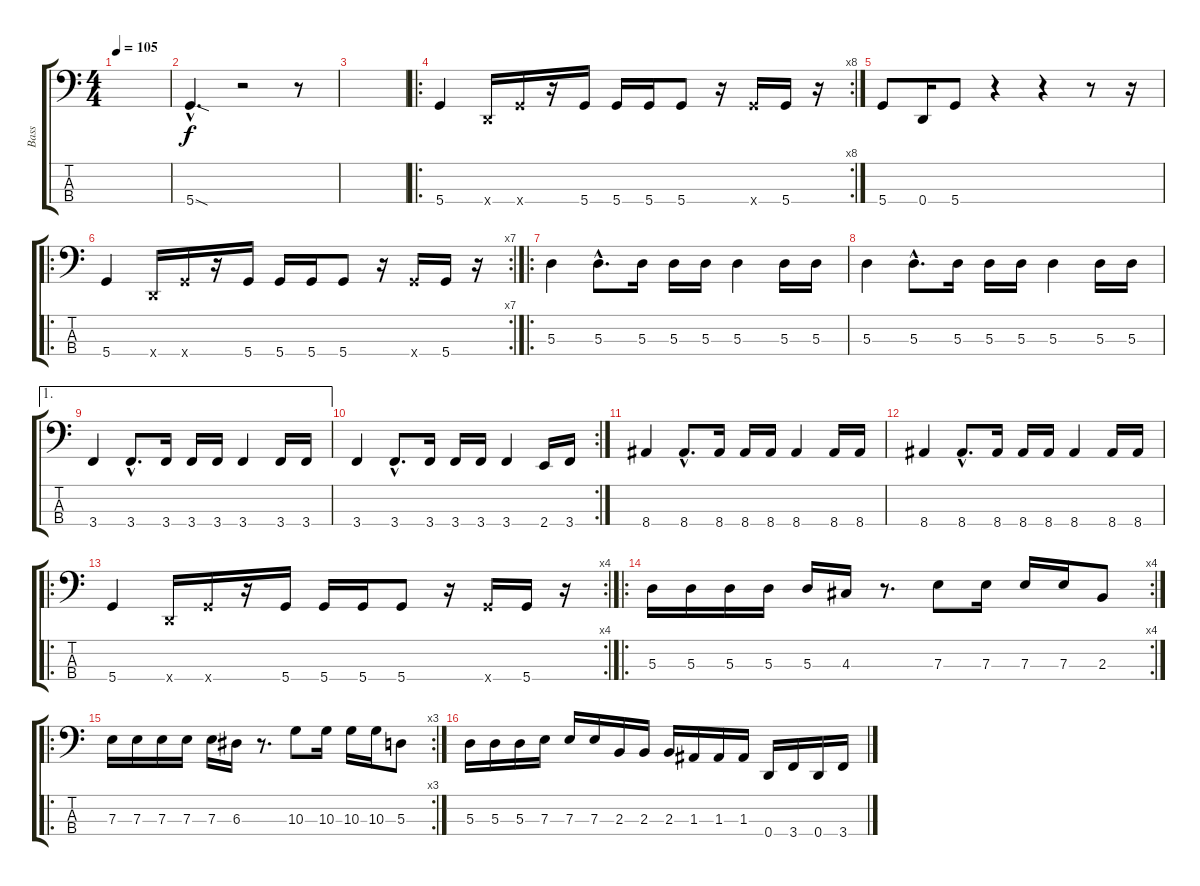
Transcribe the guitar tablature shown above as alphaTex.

\track ("Bass" "Bass") {instrument electricbasspick}
\staff {score tabs}
\tuning (G2 D2 A1 D1) {hide}
\ts (4 4)
\tempo 105
\clef f4
\ks c
|
5.4{sod hac}.4{d} r.2 r.8 |
|
\ro
\rc 8
5.4.4 0.4{x}.16 5.4{x}.16 r.16 5.4.16 5.4.16 5.4.16 5.4.8 r.16 5.4{x}.16 5.4.16 r.16 |
5.4.8 0.4.16 5.4.8 r.4 r.4 r.8 r.16 |
\ro
\rc 7
5.4.4 0.4{x}.16 5.4{x}.16 r.16 5.4.16 5.4.16 5.4.16 5.4.8 r.16 5.4{x}.16 5.4.16 r.16 |
\ro
5.3.4 5.3{hac}.8{d} 5.3.16 5.3.16 5.3.16 5.3.4 5.3.16 5.3.16 |
5.3.4 5.3{hac}.8{d} 5.3.16 5.3.16 5.3.16 5.3.4 5.3.16 5.3.16 |
\ae 1
3.4.4 3.4{hac}.8{d} 3.4.16 3.4.16 3.4.16 3.4.4 3.4.16 3.4.16 |
\rc 2
3.4.4 3.4{hac}.8{d} 3.4.16 3.4.16 3.4.16 3.4.4 2.4.16 3.4.16 |
8.4.4 8.4{hac}.8{d} 8.4.16 8.4.16 8.4.16 8.4.4 8.4.16 8.4.16 |
8.4.4 8.4{hac}.8{d} 8.4.16 8.4.16 8.4.16 8.4.4 8.4.16 8.4.16 |
\ro
\rc 4
5.4.4 0.4{x}.16 5.4{x}.16 r.16 5.4.16 5.4.16 5.4.16 5.4.8 r.16 5.4{x}.16 5.4.16 r.16 |
\ro
\rc 4
5.3.16 5.3.16 5.3.16 5.3.16 5.3.16 4.3.16 r.8{d} 7.3.8 7.3.16 7.3.16 7.3.16 2.3.8 |
\ro
\rc 3
7.3.16 7.3.16 7.3.16 7.3.16 7.3.16 6.3.16 r.8{d} 10.3.8 10.3.16 10.3.16 10.3.16 5.3.8 |
5.3.16 5.3.16 5.3.16 7.3.16 7.3.16 7.3.16 2.3.16 2.3.16 2.3.16 1.3.16 1.3.16 1.3.16 0.4.16 3.4.16 0.4.16 3.4.16
